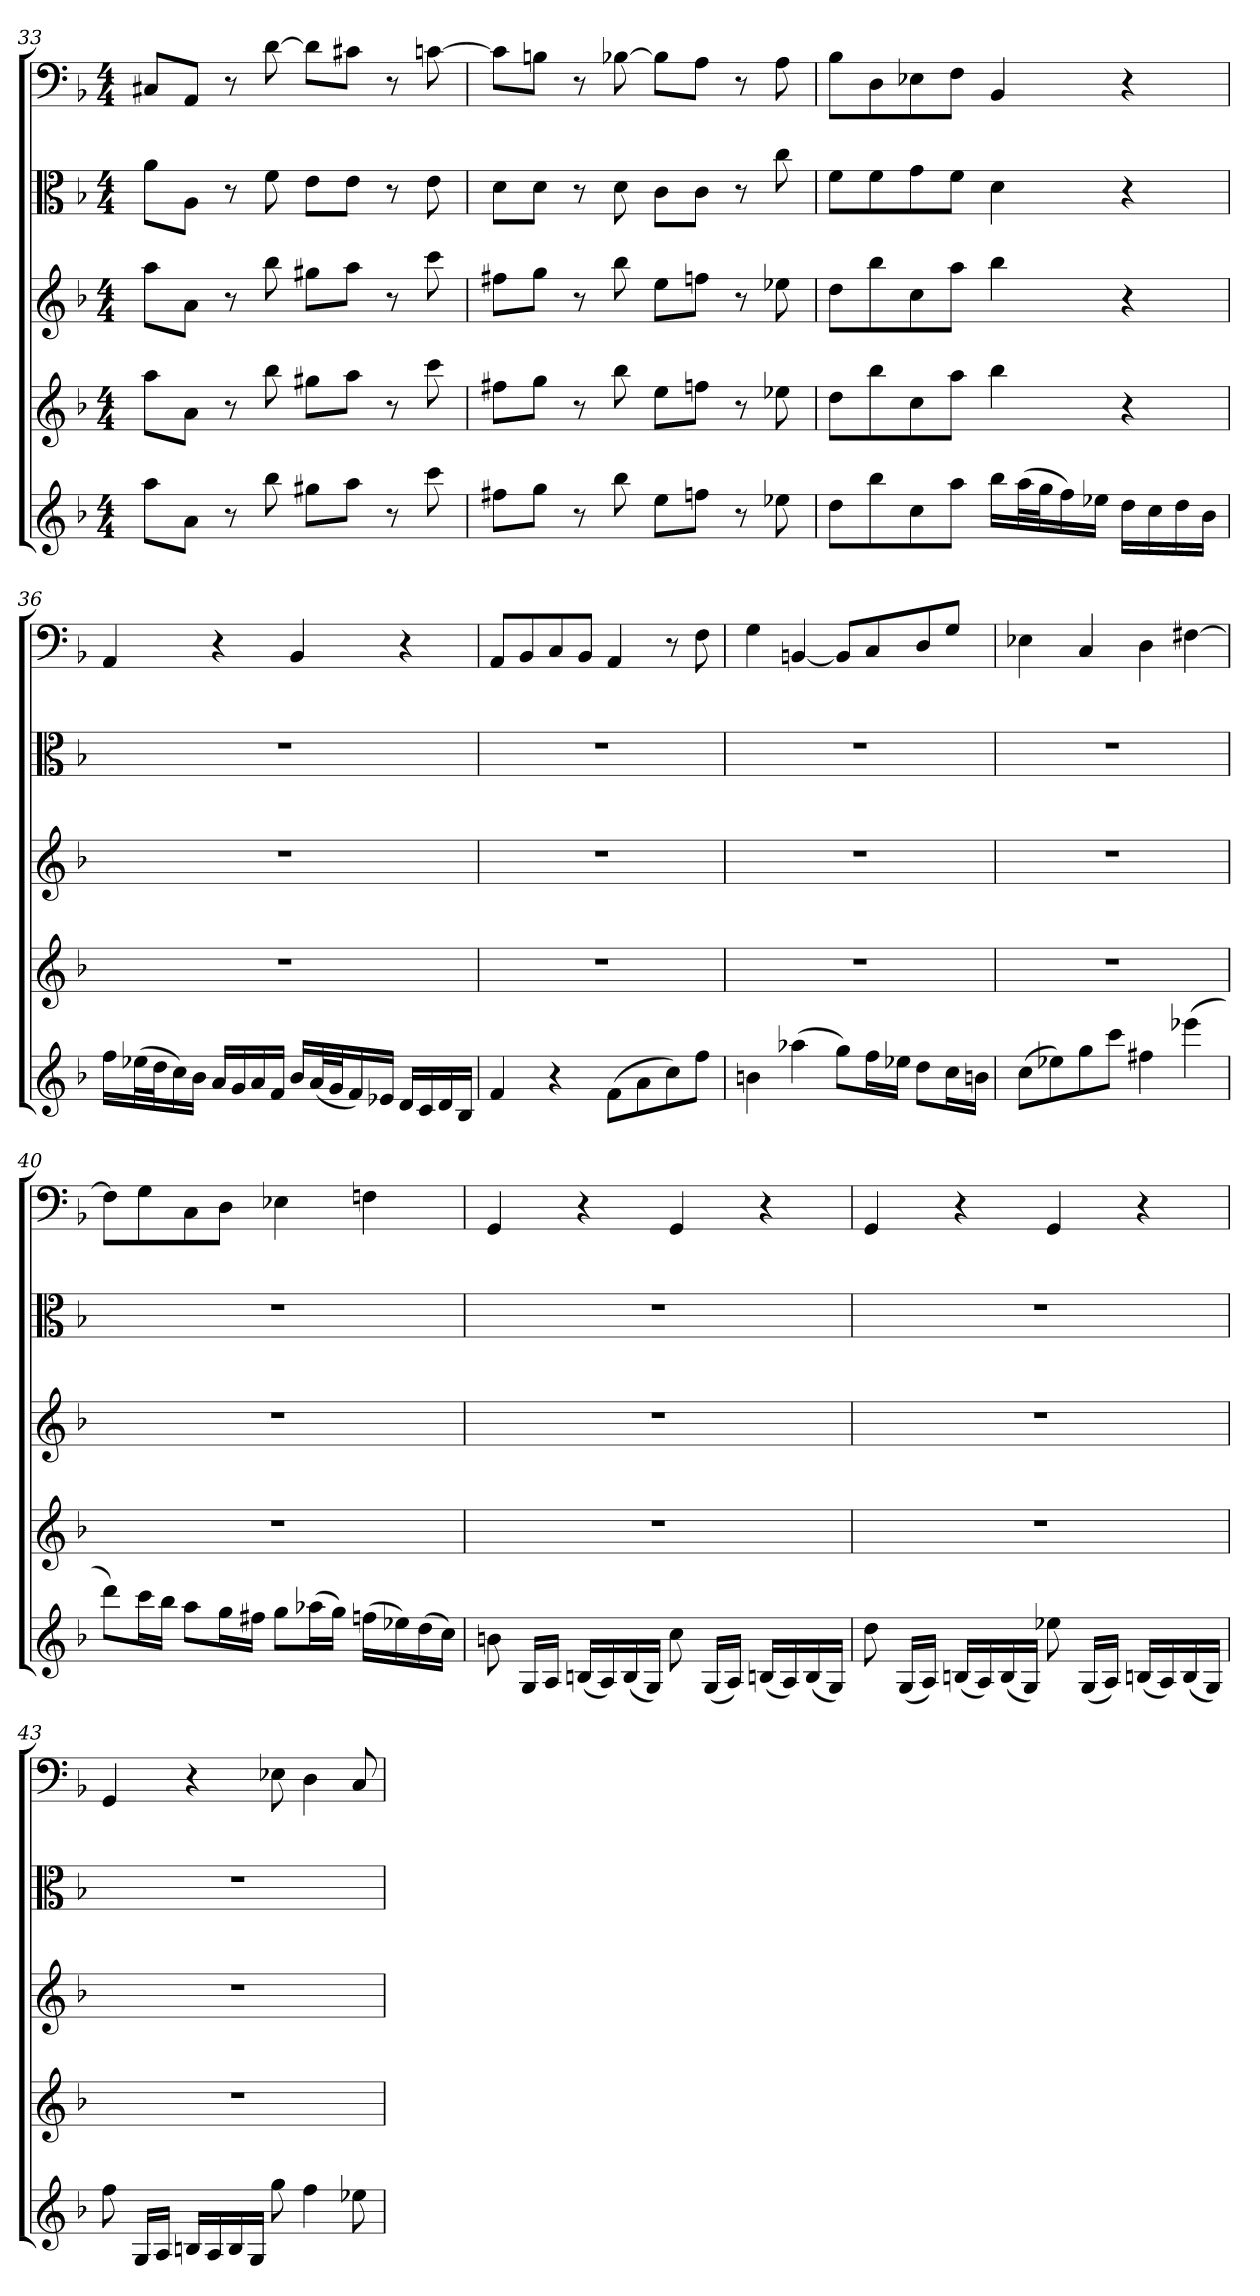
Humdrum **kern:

**kern	**kern	**kern	**kern	**kern
*part5	*part4	*part3	*part2	*part1
*staff5	*staff4	*staff3	*staff2	*staff1
*clefG2	*clefG2	*clefG2	*clefC3	*clefF4
*k[b-]	*k[b-]	*k[b-]	*k[b-]	*k[b-]
*d:	*d:	*d:	*d:	*d:
*M4/4	*M4/4	*M4/4	*M4/4	*M4/4
=33	=33	=33	=33	=33
8aa\L	8aa\L	8aa\L	8a\L	8C#X/L
8a\J	8a\J	8a\J	8A\J	8AA/J
8r	8r	8r	8r	8r
8bb-\	8bb-\	8bb-\	8f\	[8d\
8gg#X\L	8gg#X\L	8gg#X\L	8e\L	8d\L]
8aa\J	8aa\J	8aa\J	8e\J	8c#X\J
8r	8r	8r	8r	8r
8ccc\	8ccc\	8ccc\	8e\	[8cn\
=34	=34	=34	=34	=34
8ff#X\L	8ff#X\L	8ff#X\L	8d\L	8c\L]
8gg\J	8gg\J	8gg\J	8d\J	8Bn\J
8r	8r	8r	8r	8r
8bb-\	8bb-\	8bb-\	8d\	[8B-X\
8ee\L	8ee\L	8ee\L	8c\L	8B-\L]
8ffn\J	8ffn\J	8ffn\J	8c\J	8A\J
8r	8r	8r	8r	8r
8ee-X\	8ee-X\	8ee-X\	8cc\	8A\
=35	=35	=35	=35	=35
8dd\L	8dd\L	8dd\L	8f\L	8B-\L
8bb-\	8bb-\	8bb-\	8f\	8D\
8cc\	8cc\	8cc\	8g\	8E-X\
8aa\J	8aa\J	8aa\J	8f\J	8F\J
16bb-\LL	4bb-\	4bb-\	4d\	4BB-/
(32aa\L	.	.	.	.
32gg\J	.	.	.	.
16ff\)	.	.	.	.
16ee-X\JJ	.	.	.	.
16dd\LL	4r	4r	4r	4r
16cc\	.	.	.	.
16dd\	.	.	.	.
16b-\JJ	.	.	.	.
=36	=36	=36	=36	=36
16ff\LL	1r	1r	1r	4AA/
(32ee-X\L	.	.	.	.
32dd\J	.	.	.	.
16cc\)	.	.	.	.
16b-\JJ	.	.	.	.
16a/LL	.	.	.	4r
16g/	.	.	.	.
16a/	.	.	.	.
16f/JJ	.	.	.	.
16b-/LL	.	.	.	4BB-/
(32a/L	.	.	.	.
32g/J	.	.	.	.
16f/)	.	.	.	.
16e-X/JJ	.	.	.	.
16d/LL	.	.	.	4r
16c/	.	.	.	.
16d/	.	.	.	.
16B-/JJ	.	.	.	.
=37	=37	=37	=37	=37
4f/	1r	1r	1r	8AA/L
.	.	.	.	8BB-/
4r	.	.	.	8C/
.	.	.	.	8BB-/J
(8f\L	.	.	.	4AA/
8a\	.	.	.	.
8cc\)	.	.	.	8r
8ff\J	.	.	.	8F\
=38	=38	=38	=38	=38
4bn\	1r	1r	1r	4G\
(4aa-X\	.	.	.	[4BBn/
8gg\L)	.	.	.	8BB/L]
16ff\L	.	.	.	8C/
16ee-X\JJ	.	.	.	.
8dd\L	.	.	.	8D/
16cc\L	.	.	.	8G/J
16bn\JJ	.	.	.	.
=39	=39	=39	=39	=39
(8cc\L	1r	1r	1r	4E-X\
8ee-X\)	.	.	.	.
8gg\	.	.	.	4C/
8ccc\J	.	.	.	.
4ff#X\	.	.	.	4D\
(4eee-X\	.	.	.	[4F#X\
=40	=40	=40	=40	=40
8ddd\L)	1r	1r	1r	8F#\L]
16ccc\L	.	.	.	8G\
16bb-\JJ	.	.	.	.
8aa\L	.	.	.	8C\
16gg\L	.	.	.	8D\J
16ff#X\JJ	.	.	.	.
8gg\L	.	.	.	4E-X\
(16aa-X\L	.	.	.	.
16gg\JJ)	.	.	.	.
(16ffn\LL	.	.	.	4Fn\
16ee-X\)	.	.	.	.
(16dd\	.	.	.	.
16cc\JJ)	.	.	.	.
=41	=41	=41	=41	=41
8bn\	1r	1r	1r	4GG/
16G/LL	.	.	.	.
16A/JJ	.	.	.	.
(16Bn/LL	.	.	.	4r
16A/)	.	.	.	.
(16B/	.	.	.	.
16G/JJ)	.	.	.	.
8cc\	.	.	.	4GG/
(16G/LL	.	.	.	.
16A/JJ)	.	.	.	.
(16Bn/LL	.	.	.	4r
16A/)	.	.	.	.
(16B/	.	.	.	.
16G/JJ)	.	.	.	.
=42	=42	=42	=42	=42
8dd\	1r	1r	1r	4GG/
(16G/LL	.	.	.	.
16A/JJ)	.	.	.	.
(16Bn/LL	.	.	.	4r
16A/)	.	.	.	.
(16B/	.	.	.	.
16G/JJ)	.	.	.	.
8ee-X\	.	.	.	4GG/
(16G/LL	.	.	.	.
16A/JJ)	.	.	.	.
(16Bn/LL	.	.	.	4r
16A/)	.	.	.	.
(16B/	.	.	.	.
16G/JJ)	.	.	.	.
=43	=43	=43	=43	=43
8ff\	1r	1r	1r	4GG/
16G/LL	.	.	.	.
16A/JJ	.	.	.	.
16Bn/LL	.	.	.	4r
16A/	.	.	.	.
16B/	.	.	.	.
16G/JJ	.	.	.	.
8gg\	.	.	.	8E-X\
4ff\	.	.	.	4D\
8ee-X\	.	.	.	8C/
=	=	=	=	=
*-	*-	*-	*-	*-
